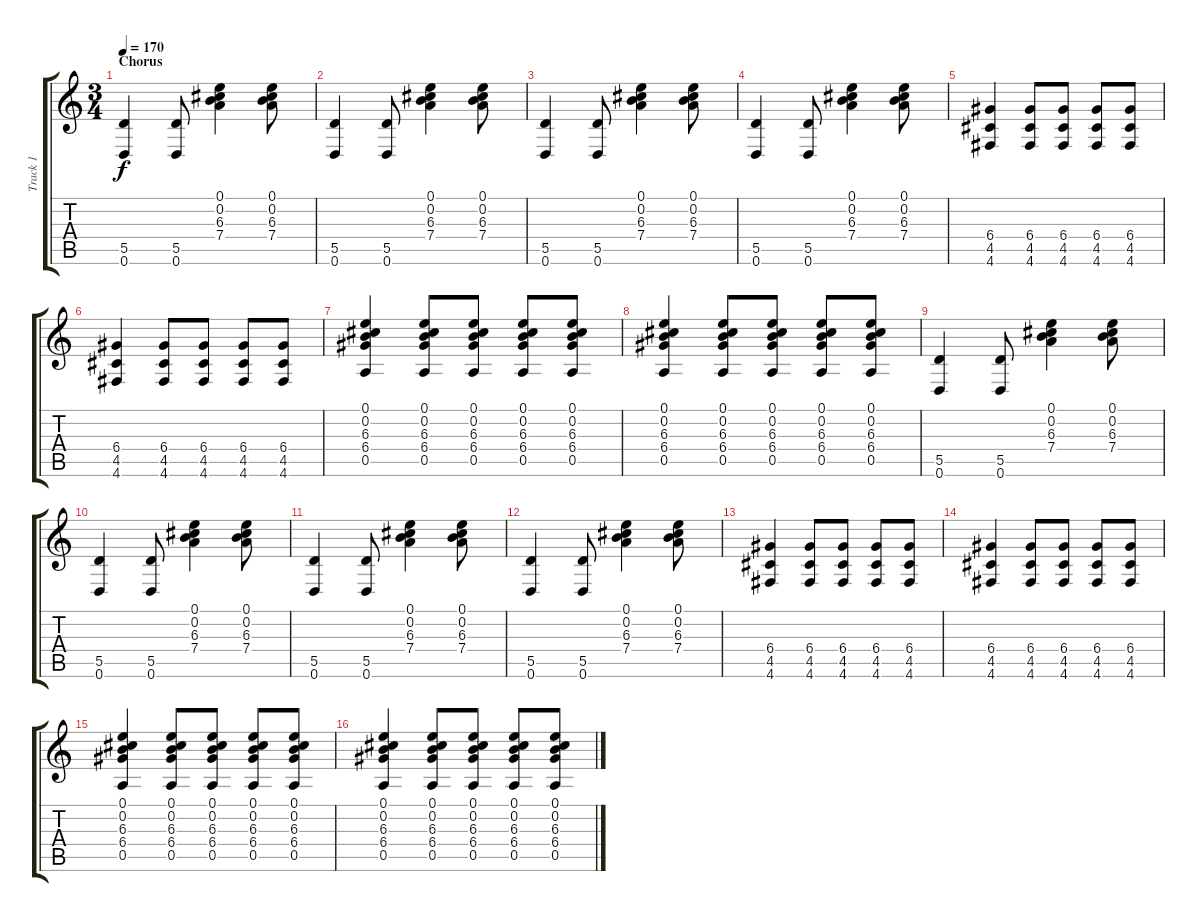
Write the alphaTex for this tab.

\track ("Track 1" "Track 1") {instrument distortionguitar}
\staff {score tabs}
\tuning (E4 B3 G3 D3 A2 D2) {hide}
\ts (3 4)
\section ("" "Chorus")
\tempo 170
\clef g2
\ks c
(5.5 0.6).4{dy f} (5.5 0.6).8 (0.1 0.2 6.3 7.4).4 (0.1 0.2 6.3 7.4).8 |
(5.5 0.6).4 (5.5 0.6).8 (0.1 0.2 6.3 7.4).4 (0.1 0.2 6.3 7.4).8 |
(5.5 0.6).4 (5.5 0.6).8 (0.1 0.2 6.3 7.4).4 (0.1 0.2 6.3 7.4).8 |
(5.5 0.6).4 (5.5 0.6).8 (0.1 0.2 6.3 7.4).4 (0.1 0.2 6.3 7.4).8 |
(6.4 4.5 4.6).4 (6.4 4.5 4.6).8 (6.4 4.5 4.6).8 (6.4 4.5 4.6).8 (6.4 4.5 4.6).8 |
(6.4 4.5 4.6).4 (6.4 4.5 4.6).8 (6.4 4.5 4.6).8 (6.4 4.5 4.6).8 (6.4 4.5 4.6).8 |
(0.1 0.2 6.3 6.4 0.5).4 (0.1 0.2 6.3 6.4 0.5).8 (0.1 0.2 6.3 6.4 0.5).8 (0.1 0.2 6.3 6.4 0.5).8 (0.1 0.2 6.3 6.4 0.5).8 |
(0.1 0.2 6.3 6.4 0.5).4 (0.1 0.2 6.3 6.4 0.5).8 (0.1 0.2 6.3 6.4 0.5).8 (0.1 0.2 6.3 6.4 0.5).8 (0.1 0.2 6.3 6.4 0.5).8 |
(5.5 0.6).4 (5.5 0.6).8 (0.1 0.2 6.3 7.4).4 (0.1 0.2 6.3 7.4).8 |
(5.5 0.6).4 (5.5 0.6).8 (0.1 0.2 6.3 7.4).4 (0.1 0.2 6.3 7.4).8 |
(5.5 0.6).4 (5.5 0.6).8 (0.1 0.2 6.3 7.4).4 (0.1 0.2 6.3 7.4).8 |
(5.5 0.6).4 (5.5 0.6).8 (0.1 0.2 6.3 7.4).4 (0.1 0.2 6.3 7.4).8 |
(6.4 4.5 4.6).4 (6.4 4.5 4.6).8 (6.4 4.5 4.6).8 (6.4 4.5 4.6).8 (6.4 4.5 4.6).8 |
(6.4 4.5 4.6).4 (6.4 4.5 4.6).8 (6.4 4.5 4.6).8 (6.4 4.5 4.6).8 (6.4 4.5 4.6).8 |
(0.1 0.2 6.3 6.4 0.5).4 (0.1 0.2 6.3 6.4 0.5).8 (0.1 0.2 6.3 6.4 0.5).8 (0.1 0.2 6.3 6.4 0.5).8 (0.1 0.2 6.3 6.4 0.5).8 |
(0.1 0.2 6.3 6.4 0.5).4 (0.1 0.2 6.3 6.4 0.5).8 (0.1 0.2 6.3 6.4 0.5).8 (0.1 0.2 6.3 6.4 0.5).8 (0.1 0.2 6.3 6.4 0.5).8
